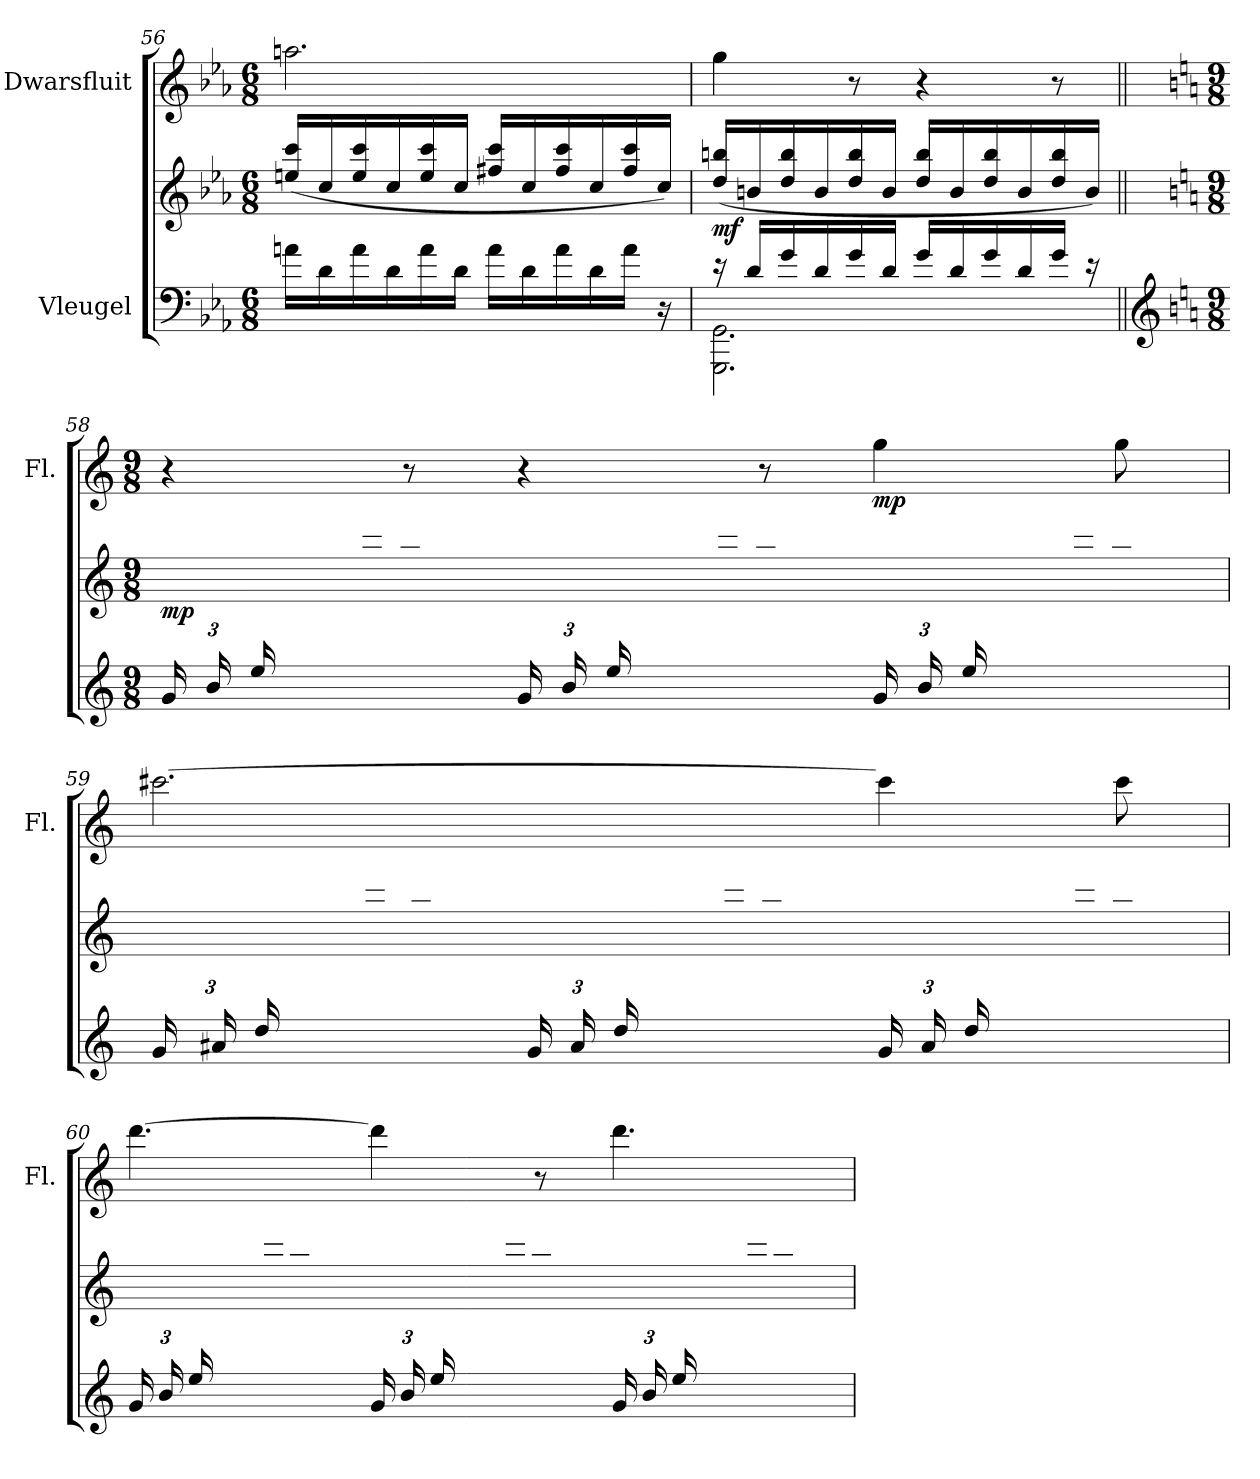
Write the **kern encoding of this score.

**kern	**kern	**dynam	**kern	**dynam
*part2	*part2	*part2	*part1	*part1
*staff3	*staff2	*staff2/3	*staff1	*staff1
*I"Vleugel	*	*	*I"Dwarsfluit	*
*	*	*	*I'Fl.	*
!!LO:LB:g=z
*clefF4	*clefG2	*	*clefG2	*
*k[b-e-a-]	*k[b-e-a-]	*	*k[b-e-a-]	*
*M6/8	*M6/8	*	*M6/8	*
=56	=56	=56	=56	=56
16an\LL	(16een/ 16ccc/LL	.	2.aan\	.
16d\	16cc/	.	.	.
16a\	16ee/ 16ccc/	.	.	.
16d\	16cc/	.	.	.
16a\	16ee/ 16ccc/	.	.	.
16d\JJ	16cc/JJ	.	.	.
16a\LL	16ff#X/ 16ccc/LL	.	.	.
16d\	16cc/	.	.	.
16a\	16ff#/ 16ccc/	.	.	.
16d\	16cc/	.	.	.
16a\JJ	16ff#/ 16ccc/	.	.	.
16r	16cc/JJ)	.	.	.
=57	=57	=57	=57	=57
*^	*	*	*	*
!	!	!	!LO:DY:b	!	!
16r	2.GGG\ 2.GG\	(16dd/ 16bbn/LL	mf	4gg\	.
16d/LL	.	16bn/	.	.	.
16g/	.	16dd/ 16bb/	.	.	.
16d/	.	16b/	.	.	.
16g/	.	16dd/ 16bb/	.	8r	.
16d/JJ	.	16b/JJ	.	.	.
16g/LL	.	16dd/ 16bb/LL	.	4r	.
16d/	.	16b/	.	.	.
16g/	.	16dd/ 16bb/	.	.	.
16d/	.	16b/	.	.	.
16g/JJ	.	16dd/ 16bb/	.	8r	.
16r	.	16b/JJ)	.	.	.
!!LO:LB:g=z
=58||	=58||	=58||	=58||	=58||	=58||
*clefG2	*	*	*	*	*
*k[]	*	*k[]	*	*k[]	*
*M9/8	*	*M9/8	*	*M9/8	*
*Xbrackettup	*	*	*	*	*
*	*	*	*	*MM90	*
!	!	!	!LO:DY:b	!	!
(24g/LL	1ryy	8ryy	mp	4r	.
24b/	.	.	.	.	.
24ee/	.	.	.	.	.
4ryy	.	24dd\	.	.	.
.	.	24ff\	.	.	.
.	.	24ddd\	.	.	.
.	.	24bb\	.	8r	.
.	.	24ff\	.	.	.
.	.	24dd\JJ)	.	.	.
(24g/LL	.	8ryy	.	4r	.
24b/	.	.	.	.	.
24ee/	.	.	.	.	.
4ryy	.	24dd\	.	.	.
.	.	24ff\	.	.	.
.	.	24ddd\	.	.	.
.	.	24bb\	.	8r	.
.	.	24ff\	.	.	.
.	.	24dd\JJ)	.	.	.
!	!	!	!	!	!LO:DY:b
(24g/LL	.	8ryy	.	4gg\	mp
24b/	.	.	.	.	.
24ee/	.	.	.	.	.
4ryy	.	24dd\	.	.	.
.	.	24ff\	.	.	.
.	.	24ddd\	.	.	.
.	8ryy	24bb\	.	8gg\	.
.	.	24ff\	.	.	.
.	.	24dd\JJ)	.	.	.
=59	=59	=59	=59	=59	=59
(24g/LL	1ryy	8ryy	.	[2.ccc#X\	.
24a#X/	.	.	.	.	.
24dd/	.	.	.	.	.
4ryy	.	24cc#X\	.	.	.
.	.	24ffn\	.	.	.
.	.	24ccc#X\	.	.	.
.	.	24aa#X\	.	.	.
.	.	24ff\	.	.	.
.	.	24cc#\JJ)	.	.	.
(24g/LL	.	8ryy	.	.	.
24a#/	.	.	.	.	.
24dd/	.	.	.	.	.
4ryy	.	24cc#\	.	.	.
.	.	24ff\	.	.	.
.	.	24ccc#\	.	.	.
.	.	24aa#\	.	.	.
.	.	24ff\	.	.	.
.	.	24cc#\JJ)	.	.	.
(24g/LL	.	8ryy	.	4ccc#\]	.
24a#/	.	.	.	.	.
24dd/	.	.	.	.	.
4ryy	.	24cc#\	.	.	.
.	.	24ff\	.	.	.
.	.	24ccc#\	.	.	.
.	8ryy	24aa#\	.	8ccc#\	.
.	.	24ff\	.	.	.
.	.	24cc#\JJ)	.	.	.
!!LO:PB:g=z
=60	=60	=60	=60	=60	=60
(24g/LL	1ryy	8ryy	.	[4.ddd\	.
24b/	.	.	.	.	.
24ee/	.	.	.	.	.
4ryy	.	24dd\	.	.	.
.	.	24ff\	.	.	.
.	.	24ddd\	.	.	.
.	.	24bb\	.	.	.
.	.	24ff\	.	.	.
.	.	24dd\JJ)	.	.	.
(24g/LL	.	8ryy	.	4ddd\]	.
24b/	.	.	.	.	.
24ee/	.	.	.	.	.
4ryy	.	24dd\	.	.	.
.	.	24ff\	.	.	.
.	.	24ddd\	.	.	.
.	.	24bb\	.	8r	.
.	.	24ff\	.	.	.
.	.	24dd\JJ)	.	.	.
(24g/LL	.	8ryy	.	4.ddd\	.
24b/	.	.	.	.	.
24ee/	.	.	.	.	.
4ryy	.	24dd\	.	.	.
.	.	24ff\	.	.	.
.	.	24ddd\	.	.	.
.	8ryy	24bb\	.	.	.
.	.	24ff\	.	.	.
.	.	24dd\JJ)	.	.	.
*v	*v	*	*	*	*
=	=	=	=	=
*-	*-	*-	*-	*-
